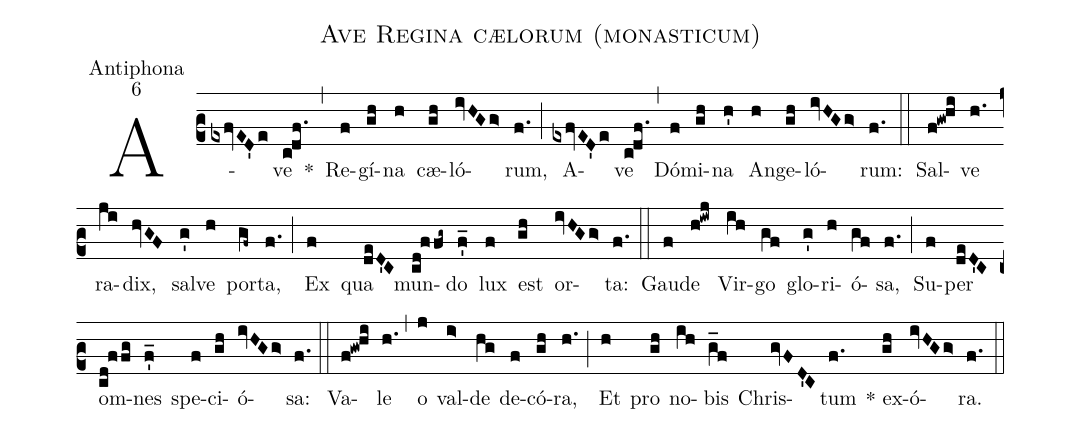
name: Ave Regina cælorum (monasticum);
office-part: Antiphona;
mode: 6;
%%
(c2)A(exfvED'e)ve(c!df.) *(,) Re(f)gí(gh)na(h) cæ(gh)ló(ivHGg>)rum,(f.) (;)A(exfvED'e)ve(c!df.) (,) Dó(f)mi(gh)na(h') An(h)ge(gh)ló(ivHGg>)rum:(f.) (::)
Sal(f!gw!hi)ve(h.) ra(ji)dix,(hvGF) sal(g')ve(h) por(gf~)ta,(f.) (;)
Ex(f) qua(deD'C) mun(cd!ffg~)do(f'_) lux(f) est(gh) or(ivHGg>)ta:(f.) (::)
Gau(f)de(h!iwj) Vir(ih)go(gf) glo(g')ri(h)ó(gf)sa,(f.) (;)
Su(f)per(deD'C) om(cd!ffg)nes(f'_) spe(f)ci(gh)ó(ivHGg>)sa:(f.) (::)
Va(f!gw!hi)le(h.) (,) o(j) val(i>)de(hg) de(f)có(gh)ra,(h.) (;)
Et(h) pro(gh) no(ih)bis(g_f) Chris(gvFD'C)tum(f.) * ex(gh)ó(ivHGg>)ra.(f.) (::)
